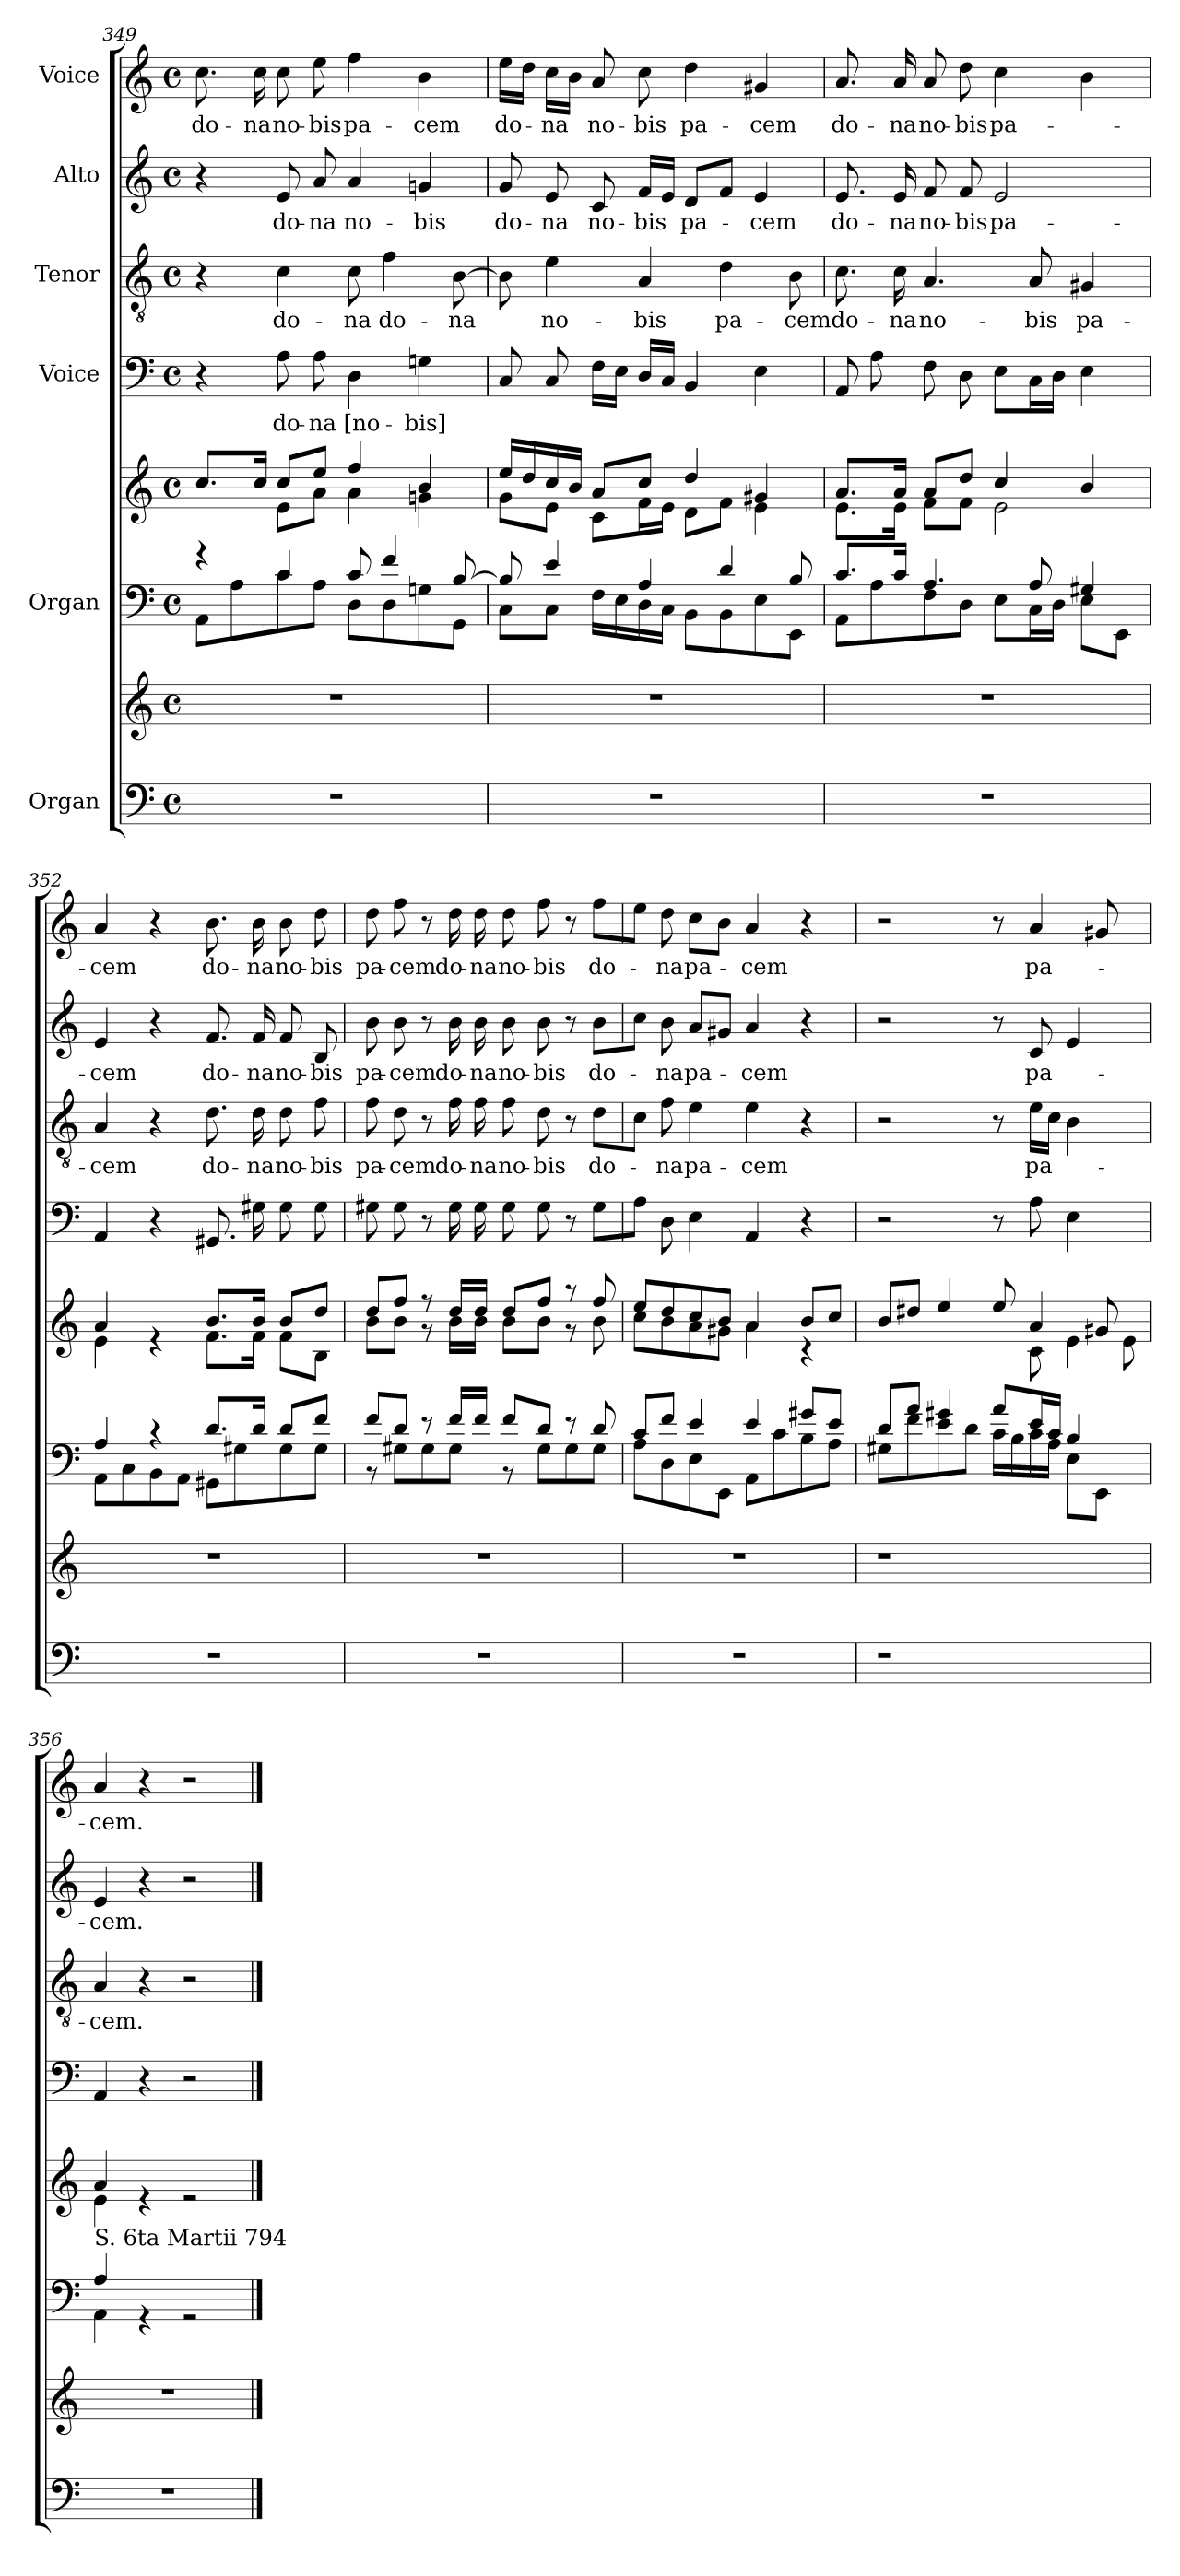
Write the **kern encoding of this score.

**kern	**kern	**kern	**kern	**kern	**text	**kern	**text	**kern	**text	**kern	**text
*part6	*part6	*part5	*part5	*part4	*part4	*part3	*part3	*part2	*part2	*part1	*part1
*staff8	*staff7	*staff6	*staff5	*staff4	*staff4	*staff3	*staff3	*staff2	*staff2	*staff1	*staff1
*I"Organ	*	*I"Organ	*	*I"Voice	*	*I"Tenor	*	*I"Alto	*	*I"Voice	*
*clefF4	*clefG2	*clefF4	*clefG2	*clefF4	*	*clefGv2	*	*clefG2	*	*clefG2	*
*k[]	*k[]	*k[]	*k[]	*k[]	*	*k[]	*	*k[]	*	*k[]	*
*M4/4	*M4/4	*M4/4	*M4/4	*M4/4	*	*M4/4	*	*M4/4	*	*M4/4	*
*met(c)	*met(c)	*met(c)	*met(c)	*met(c)	*	*met(c)	*	*met(c)	*	*met(c)	*
=349	=349	=349	=349	=349	=349	=349	=349	=349	=349	=349	=349
*	*	*^	*^	*	*	*	*	*	*	*	*
!	!	!	!	!	!	!	!	!	!	!	!	!	!LO:LY:b
1r	1r	4r	8AA\L	8.cc/L	4ryy	4r	.	4r	.	4r	.	8.cc\	do-
.	.	.	8A\	.	.	.	.	.	.	.	.	.	.
!	!	!	!	!	!	!	!	!	!	!	!	!	!LO:LY:b
.	.	.	.	16cc/Jk	.	.	.	.	.	.	.	16cc\	-na
!	!	!	!	!	!	!	!LO:LY:b	!	!LO:LY:b	!	!LO:LY:b	!	!LO:LY:b
.	.	4c/	8c\	8cc/L	8e\L	8A\	do-	4c\	do-	8e/	do-	8cc\	no-
!	!	!	!	!	!	!	!LO:LY:b	!	!	!	!LO:LY:b	!	!LO:LY:b
.	.	.	8A\J	8ee/J	8a\J	8A\	-na	.	.	8a/	-na	8ee\	-bis
!	!	!	!	!	!	!	!LO:LY:b	!	!LO:LY:b	!	!LO:LY:b	!	!LO:LY:b
.	.	8c/	8D\L	4ff/	4a\	4D\	[no-	8c\	-na	4a/	no-	4ff\	pa-
!	!	!	!	!	!	!	!	!	!LO:LY:b	!	!	!	!
.	.	4f/	8D\	.	.	.	.	4f\	do-	.	.	.	.
!	!	!	!	!	!	!	!LO:LY:b	!	!	!	!LO:LY:b	!	!LO:LY:b
.	.	.	8Gn\	4b/	4gn\	4Gn\	-bis]	.	.	4gn/	-bis	4b\	-cem
!	!	!	!	!	!	!	!	!	!LO:LY:b	!	!	!	!
.	.	[8B/	8GG\J	.	.	.	.	[8B\	-na	.	.	.	.
!!LO:PB:g=z
=350	=350	=350	=350	=350	=350	=350	=350	=350	=350	=350	=350	=350	=350
!	!	!	!	!	!	!	!	!	!	!	!LO:LY:b	!	!LO:LY:b
1r	1r	8B/]	8C\L	16ee/LL	8g\L	8C/	.	8B\]	.	8g/	do-	16ee\LL	do-
.	.	.	.	16dd/	.	.	.	.	.	.	.	16dd\JJ	.
!	!	!	!	!	!	!	!	!	!LO:LY:b	!	!LO:LY:b	!	!LO:LY:b
.	.	4e/	8C\J	16cc/	8e\J	8C/	.	4e\	no-	8e/	-na	16cc\LL	-na
.	.	.	.	16b/JJ	.	.	.	.	.	.	.	16b\JJ	.
!	!	!	!	!	!	!	!	!	!	!	!LO:LY:b	!	!LO:LY:b
.	.	.	16F\LL	8a/L	8c\L	16F\LL	.	.	.	8c/	no-	8a/	no-
.	.	.	16E\	.	.	16E\JJ	.	.	.	.	.	.	.
!	!	!	!	!	!	!	!	!	!LO:LY:b	!	!LO:LY:b	!	!LO:LY:b
.	.	4A/	16D\	8cc/J	16f\L	16D/LL	.	4A/	-bis	16f/LL	-bis	8cc\	-bis
.	.	.	16C\JJ	.	16e\JJ	16C/JJ	.	.	.	16e/JJ	.	.	.
!	!	!	!	!	!	!	!	!	!	!	!LO:LY:b	!	!LO:LY:b
.	.	.	8BB\L	4dd/	8d\L	4BB/	.	.	.	8d/L	pa-	4dd\	pa-
!	!	!	!	!	!	!	!	!	!LO:LY:b	!	!	!	!
.	.	4d/	8BB\	.	8f\J	.	.	4d\	pa-	8f/J	.	.	.
!	!	!	!	!	!	!	!	!	!	!	!LO:LY:b	!	!LO:LY:b
.	.	.	8E\	4g#X/	4e\	4E\	.	.	.	4e/	-cem	4g#X/	-cem
!	!	!	!	!	!	!	!	!	!LO:LY:b	!	!	!	!
.	.	8B/	8EE\J	.	.	.	.	8B\	-cem	.	.	.	.
=351	=351	=351	=351	=351	=351	=351	=351	=351	=351	=351	=351	=351	=351
!	!	!	!	!	!	!	!	!	!LO:LY:b	!	!LO:LY:b	!	!LO:LY:b
1r	1r	8.c/L	8AA\L	8.a/L	8.e\L	8AA/	.	8.c\	do-	8.e/	do-	8.a/	do-
.	.	.	8A\	.	.	8A\	.	.	.	.	.	.	.
!	!	!	!	!	!	!	!	!	!LO:LY:b	!	!LO:LY:b	!	!LO:LY:b
.	.	16c/Jk	.	16a/Jk	16e\Jk	.	.	16c\	-na	16e/	-na	16a/	-na
!	!	!	!	!	!	!	!	!	!LO:LY:b	!	!LO:LY:b	!	!LO:LY:b
.	.	4.A/	8F\	8a/L	8f\L	8F\	.	4.A/	no-	8f/	no-	8a/	no-
!	!	!	!	!	!	!	!	!	!	!	!LO:LY:b	!	!LO:LY:b
.	.	.	8D\J	8dd/J	8f\J	8D\	.	.	.	8f/	-bis	8dd\	-bis
!	!	!	!	!	!	!	!	!	!	!	!LO:LY:b	!	!LO:LY:b
.	.	.	8E\L	4cc/	2e\	8E\L	.	.	.	2e/	pa-	4cc\	pa-
!	!	!	!	!	!	!	!	!	!LO:LY:b	!	!	!	!
.	.	8A/	16C\L	.	.	16C\L	.	8A/	-bis	.	.	.	.
.	.	.	16D\JJ	.	.	16D\JJ	.	.	.	.	.	.	.
!	!	!	!	!	!	!	!	!	!LO:LY:b	!	!	!	!
.	.	4G#X/	8E\L	4b/	.	4E\	.	4G#X/	pa-	.	.	4b\	.
.	.	.	8EE\J	.	.	.	.	.	.	.	.	.	.
=352	=352	=352	=352	=352	=352	=352	=352	=352	=352	=352	=352	=352	=352
!	!	!	!	!	!	!	!	!	!LO:LY:b	!	!LO:LY:b	!	!LO:LY:b
1r	1r	4A/	8AA\L	4a/	4e\	4AA/	.	4A/	-cem	4e/	-cem	4a/	-cem
.	.	.	8C\	.	.	.	.	.	.	.	.	.	.
.	.	4r	8BB\	4re	4ryy	4r	.	4r	.	4r	.	4r	.
.	.	.	8AA\J	.	.	.	.	.	.	.	.	.	.
!	!	!	!	!	!	!	!	!	!LO:LY:b	!	!LO:LY:b	!	!LO:LY:b
.	.	8.d/L	8GG#X\L	8.b/L	8.f\L	8.GG#X/	.	8.d\	do-	8.f/	do-	8.b\	do-
.	.	.	8G#X\	.	.	.	.	.	.	.	.	.	.
!	!	!	!	!	!	!	!	!	!LO:LY:b	!	!LO:LY:b	!	!LO:LY:b
.	.	16d/Jk	.	16b/Jk	16f\Jk	16G#X\	.	16d\	-na	16f/	-na	16b\	-na
!	!	!	!	!	!	!	!	!	!LO:LY:b	!	!LO:LY:b	!	!LO:LY:b
.	.	8d/L	8G#\	8b/L	8f\L	8G#\	.	8d\	no-	8f/	no-	8b\	no-
!	!	!	!	!	!	!	!	!	!LO:LY:b	!	!LO:LY:b	!	!LO:LY:b
.	.	8f/J	8G#\J	8dd/J	8B\J	8G#\	.	8f\	-bis	8B/	-bis	8dd\	-bis
!!LO:LB:g=z
=353	=353	=353	=353	=353	=353	=353	=353	=353	=353	=353	=353	=353	=353
!	!	!	!	!	!	!	!	!	!LO:LY:b	!	!LO:LY:b	!	!LO:LY:b
1r	1r	8f/L	8r	8dd/L	8b\L	8G#X\	.	8f\	pa-	8b\	pa-	8dd\	pa-
!	!	!	!	!	!	!	!	!	!LO:LY:b	!	!LO:LY:b	!	!LO:LY:b
.	.	8d/J	8G#X\L	8ff/J	8b\J	8G#\	.	8d\	-cem	8b\	-cem	8ff\	-cem
.	.	8r	8G#\	8r	8r	8r	.	8r	.	8r	.	8r	.
!	!	!	!	!	!	!	!	!	!LO:LY:b	!	!LO:LY:b	!	!LO:LY:b
.	.	16f/LL	8G#\J	16dd/LL	16b\LL	16G#\	.	16f\	do-	16b\	do-	16dd\	do-
!	!	!	!	!	!	!	!	!	!LO:LY:b	!	!LO:LY:b	!	!LO:LY:b
.	.	16f/JJ	.	16dd/JJ	16b\JJ	16G#\	.	16f\	-na	16b\	-na	16dd\	-na
!	!	!	!	!	!	!	!	!	!LO:LY:b	!	!LO:LY:b	!	!LO:LY:b
.	.	8f/L	8r	8dd/L	8b\L	8G#\	.	8f\	no-	8b\	no-	8dd\	no-
!	!	!	!	!	!	!	!	!	!LO:LY:b	!	!LO:LY:b	!	!LO:LY:b
.	.	8d/J	8G#\L	8ff/J	8b\J	8G#\	.	8d\	-bis	8b\	-bis	8ff\	-bis
.	.	8r	8G#\	8r	8r	8r	.	8r	.	8r	.	8r	.
!	!	!	!	!	!	!	!	!	!LO:LY:b	!	!LO:LY:b	!	!LO:LY:b
.	.	8d/	8G#\J	8ff/	8b\	8G#\L	.	8d\L	do-	8b\L	do-	8ff\L	do-
=354	=354	=354	=354	=354	=354	=354	=354	=354	=354	=354	=354	=354	=354
1r	1r	8c/L	8A\L	8ee/L	8cc\L	8A\J	.	8c\J	.	8cc\J	.	8ee\J	.
!	!	!	!	!	!	!	!	!	!LO:LY:b	!	!LO:LY:b	!	!LO:LY:b
.	.	8f/J	8D\	8dd/	8b\	8D\	.	8f\	-na	8b\	-na	8dd\	-na
!	!	!	!	!	!	!	!	!	!LO:LY:b	!	!LO:LY:b	!	!LO:LY:b
.	.	4e/	8E\	8cc/	8a\	4E\	.	4e\	pa-	8a/L	pa-	8cc\L	pa-
.	.	.	8EE\J	8b/J	8g#X\J	.	.	.	.	8g#X/J	.	8b\J	.
!	!	!	!	!	!	!	!	!	!LO:LY:b	!	!LO:LY:b	!	!LO:LY:b
.	.	4e/	8AA\L	4a/	4a\	4AA/	.	4e\	-cem	4a/	-cem	4a/	-cem
.	.	.	8c\	.	.	.	.	.	.	.	.	.	.
.	.	8g#X/L	8B\	8b/L	4r	4r	.	4r	.	4r	.	4r	.
.	.	8e/J	8A\J	8cc/J	.	.	.	.	.	.	.	.	.
=355	=355	=355	=355	=355	=355	=355	=355	=355	=355	=355	=355	=355	=355
1r	1r	8d/L	8G#X\L	8b/L	8ryy	2r	.	2r	.	2r	.	2r	.
*	*	*	*	*v	*v	*	*	*	*	*	*	*	*
.	.	8a/J	8f\	8dd#X/J	.	.	.	.	.	.	.	.
.	.	4g#X/	8e\	4ee/	.	.	.	.	.	.	.	.
.	.	.	8d\J	.	.	.	.	.	.	.	.	.
.	.	8a/L	16c\LL	8ee/	8r	.	8r	.	8r	.	8r	.
.	.	.	16B\	.	.	.	.	.	.	.	.	.
*	*	*	*	*^	*	*	*	*	*	*	*	*
!	!	!	!	!	!	!	!	!	!LO:LY:b	!	!LO:LY:b	!	!LO:LY:b
.	.	16e/L	16c\	4a/	8c\	8A\	.	16e\LL	pa-	8c/	pa-	4a/	pa-
.	.	16c/JJ	16A\JJ	.	.	.	.	16c\JJ	.	.	.	.	.
.	.	4B/	8E\L	.	4e\	4E\	.	4B\	.	4e/	.	.	.
.	.	.	8EE\J	8g#X/	.	.	.	.	.	.	.	8g#X/	.
8ryy	8ryy	8ryy	8ryy	8ryy	8e\	8ryy	.	8ryy	.	8ryy	.	8ryy	.
=356	=356	=356	=356	=356	=356	=356	=356	=356	=356	=356	=356	=356	=356
!	!	!LO:TX:a:t=S. 6ta Martii 794	!	!	!	!	!	!	!	!	!	!	!
!	!	!	!	!	!	!	!	!	!LO:LY:b	!	!LO:LY:b	!	!LO:LY:b
1r	1r	4A/	4AA\	4a/	4e\	4AA/	.	4A/	-cem.	4e/	-cem.	4a/	-cem.
.	.	4rGG	2.ryy	4re	2.ryy	4r	.	4r	.	4r	.	4r	.
.	.	2rGG	.	2re	.	2r	.	2r	.	2r	.	2r	.
*	*	*v	*v	*	*	*	*	*	*	*	*	*	*
*	*	*	*v	*v	*	*	*	*	*	*	*	*
==	==	==	==	==	==	==	==	==	==	==	==
*-	*-	*-	*-	*-	*-	*-	*-	*-	*-	*-	*-
